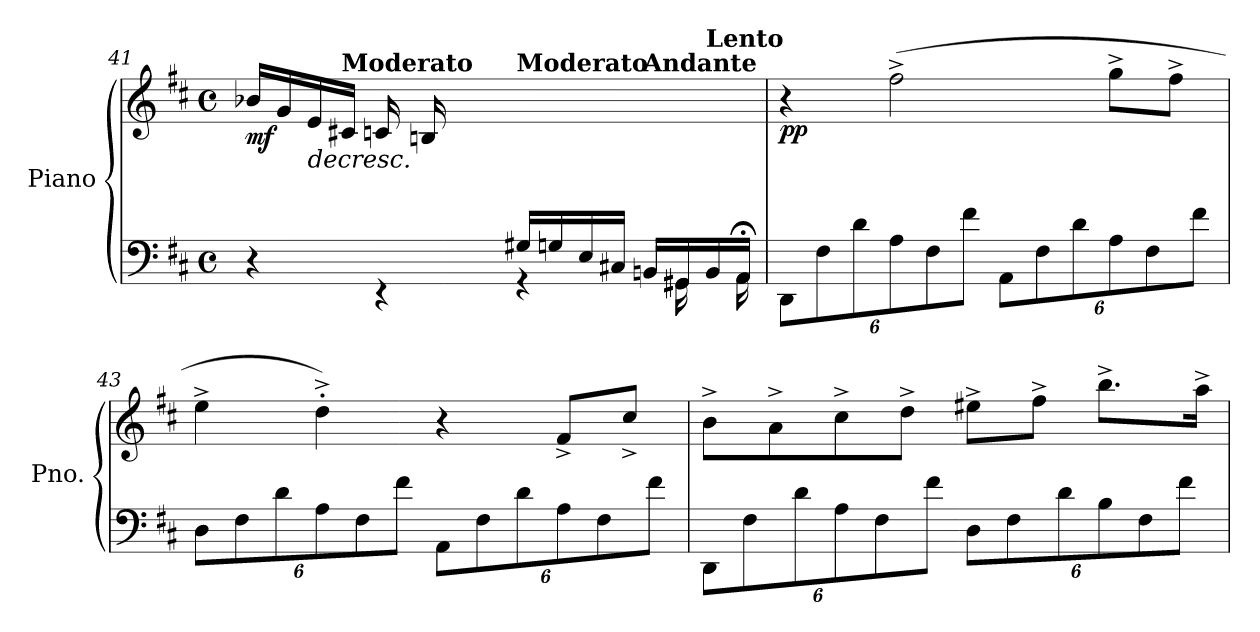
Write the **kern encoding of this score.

**kern	**kern	**dynam
*part1	*part1	*part1
*staff2	*staff1	*staff1/2
*I"Piano	*	*
*I'Pno.	*	*
*clefF4	*clefG2	*
*k[f#c#]	*k[f#c#]	*
*M4/4	*M4/4	*
*met(c)	*met(c)	*
=41	=41	=41
*^	*	*
!	!	!	!LO:DY:b
4.ryy	4r	16b-X/LL	mf
.	.	16g/	.
!	!	!	!LO:HP:b
.	.	16e/	>
!	!	!LO:TX:a:B:t=Moderato	!
.	.	16c#X</JJ	.
.	4r	16cn/LL	.
.	.	16Bn/	.
16B-X/	.	8ryy	.
16A</JJ	.	.	.
!	!	!LO:TX:a:B:t=Moderato	!
16G#X/LL	4rGG	4ryy	.
16Gn/	.	.	.
16E/	.	.	.
16C#X</JJ	.	.	.
!	!	!LO:TX:a:B:t=Andante	!
16BBn</LL	16ryy	8ryy	.
16GG#X</	16GG#X\	.	.
!	!	!LO:TX:a:B:t=Lento	!
16BB</	16ryy	8ryy	.
16AA;</JJ	16AA\	.	.
*v	*v	*	*
!!LO:LB:g=z
=42	=42	=42
*Xbrackettup	*	*
*^	*	*
!	!	!	!LO:DY:b
*v	*v	*	*
12DD\L	4r	pp
*	*MM80	*
12F#>\	.	.
*	*MM90	*
12d\	.	.
12A\	(>2ff#^\	.
12F#\	.	.
12f#\J	.	.
*	*MM95	*
12AA\L	.	.
12F#>\	.	.
12d\	.	.
12A>\	8gg^\L	.
12F#>\	.	.
.	8ff#^\J	.
12f#\J	.	.
=43	=43	=43
12D\L	4ee^\	.
12F#\	.	.
12d\	.	.
12A\	4dd'^\)	.
12F#\	.	.
12f#\J	.	.
12AA\L	4r	.
12F#\	.	.
12d\	.	.
12A\	8f#^/L	.
12F#\	.	.
.	8cc#^/J	.
12f#\J	.	.
=44	=44	=44
12DD\L	8b^\L	.
12F#\	.	.
.	8a^\	.
12d\	.	.
12A\	8cc#^\	.
12F#\	.	.
.	8dd^\J	.
12f#\J	.	.
*	*MM90	*
12D\L	8ee#X^\L	.
12F#\	.	.
.	8ff#^\J	.
12d\	.	.
*	*MM80	*
12B\	8.bb^\L	.
12F#\	.	.
12f#\J	.	.
.	16aa^\Jk	.
.	.	]
=	=	=
*-	*-	*-
